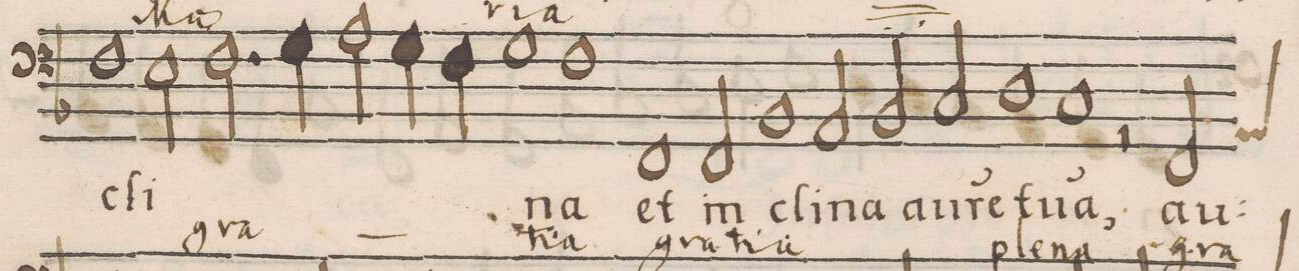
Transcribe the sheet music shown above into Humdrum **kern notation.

**kern	**text	**text
*I"BASSVS	*	*
*clefF4	*	*
*k[b-]	*	*
*met(C|)	*	*
*M2/1	*	*
1F	-cli-	-a
*	*	*Xij
2E\	.	gra-
=11-	=11-	=11-
2.F\	.	.
4G\	.	.
2A\	.	.
4G\	.	.
4F\	.	.
=12-	=12-	=12-
1G	.	-ti-
1F	-na	-a
=13-	=13-	=13-
1FF	et	gra-
2FF/	in-	-ti-
1BB-/	-cli-	-a
=14-	=14-	=14-
2AA/	-na	.
2BB-/	au-	.
2C/	-re(m)	.
=15-	=15-	=15-
1D	tu-	ple-
1C	-a(m),	-na
=16-	=16-	=16-
2r	.	.
*custos:AA	*	*
2FF/	au-	gra-
*-	*-	*-
